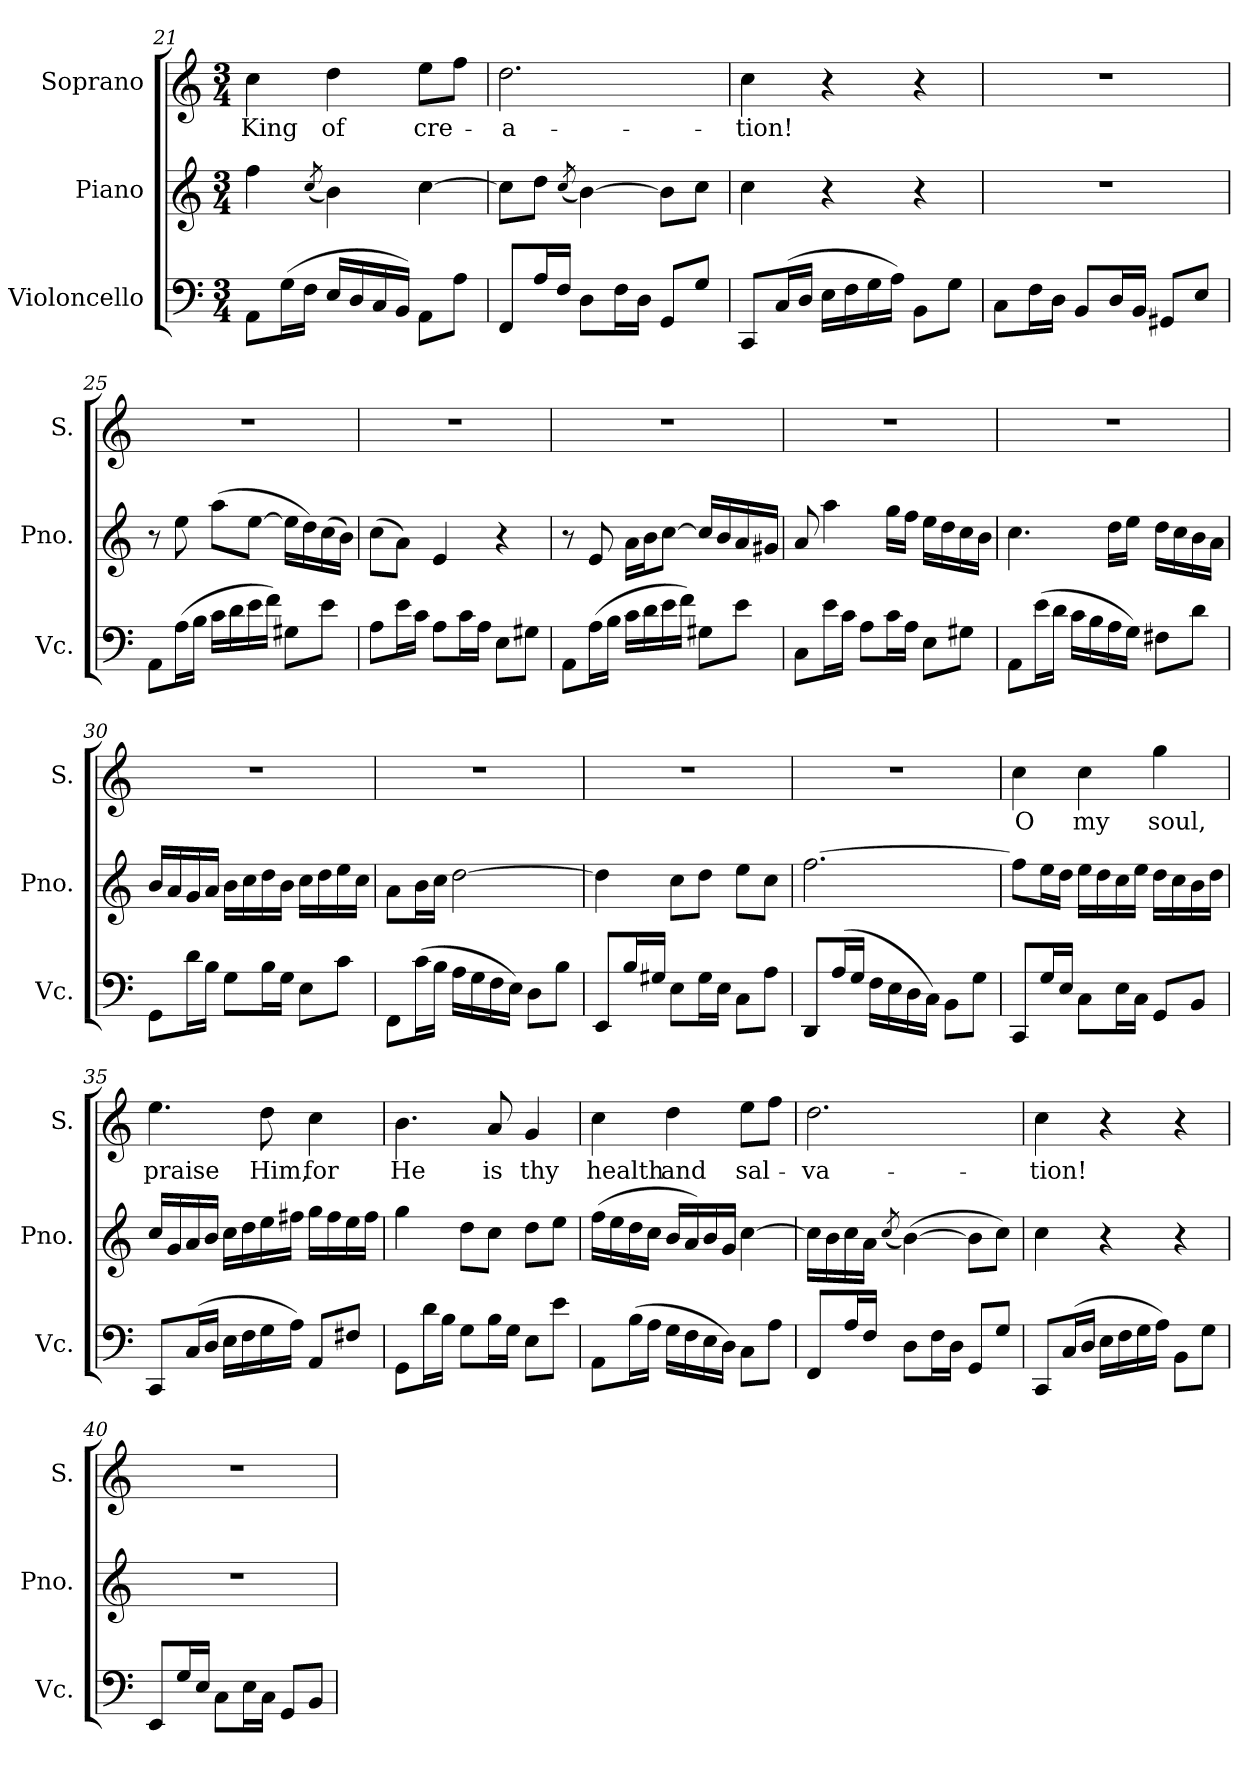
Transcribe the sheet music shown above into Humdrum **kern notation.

**kern	**kern	**kern	**text
*part3	*part2	*part1	*part1
*staff3	*staff2	*staff1	*staff1
*I"Violoncello	*I"Piano	*I"Soprano	*
*I'Vc.	*I'Pno.	*I'S.	*
*clefF4	*clefG2	*clefG2	*
*k[]	*k[]	*k[]	*
*M3/4	*M3/4	*M3/4	*
=21	=21	=21	=21
!	!	!	!LO:LY:b
8AA\L	4ff\	4cc\	King
(>16G\L	.	.	.
16F\JJ	.	.	.
.	(<8qcc/	.	.
!	!	!	!LO:LY:b
16E/LL	4b\)	4dd\	of
16D/	.	.	.
16C/	.	.	.
16BB/JJ)	.	.	.
!	!	!	!LO:LY:b
8AA\L	[4cc\	8ee\L	cre-
8A\J	.	8ff\J	.
=22	=22	=22	=22
!	!	!	!LO:LY:b
8FF/L	8cc\L]	2.dd\	-a-
16A/L	8dd\J	.	.
16F/JJ	.	.	.
.	(<8qcc/	.	.
8D\L	[4b\)	.	.
16F\L	.	.	.
16D\JJ	.	.	.
8GG/L	8b\L]	.	.
8G/J	8cc\J	.	.
=23	=23	=23	=23
!	!	!	!LO:LY:b
8CC/L	4cc\	4cc\	-tion!
(>16C/L	.	.	.
16D/JJ	.	.	.
16E\LL	4r	4r	.
16F\	.	.	.
16G\	.	.	.
16A\JJ)	.	.	.
8BB\L	4r	4r	.
8G\J	.	.	.
=24	=24	=24	=24
8C\L	2.r	2.r	.
16F\L	.	.	.
16D\JJ	.	.	.
8BB/L	.	.	.
16D/L	.	.	.
16BB/JJ	.	.	.
8GG#X/L	.	.	.
8E/J	.	.	.
=25	=25	=25	=25
8AA\L	8r	2.r	.
(>16A\L	8ee\	.	.
16B\JJ	.	.	.
16c\LL	(>8aa\L	.	.
16d\	.	.	.
16e\	[8ee\J	.	.
16f\JJ)	.	.	.
8G#X\L	16ee\LL]	.	.
.	16dd\)	.	.
8e\J	(>16cc\	.	.
.	16b\JJ)	.	.
=26	=26	=26	=26
8A\L	(>8cc\L	2.r	.
16e\L	8a\J)	.	.
16c\JJ	.	.	.
8A\L	4e/	.	.
16c\L	.	.	.
16A\JJ	.	.	.
8E\L	4r	.	.
8G#X\J	.	.	.
=27	=27	=27	=27
8AA\L	8r	2.r	.
(>16A\L	8e/	.	.
16B\JJ	.	.	.
16c\LL	16a\LL	.	.
16d\	16b\J	.	.
16e\	[8cc\J	.	.
16f\JJ)	.	.	.
8G#X\L	16cc/LL]	.	.
.	16b/	.	.
8e\J	16a/	.	.
.	16g#X/JJ	.	.
=28	=28	=28	=28
8C\L	8a/	2.r	.
16e\L	4aa\	.	.
16c\JJ	.	.	.
8A\L	.	.	.
16c\L	16gg\LL	.	.
16A\JJ	16ff\JJ	.	.
8E\L	16ee\LL	.	.
.	16dd\	.	.
8G#X\J	16cc\	.	.
.	16b\JJ	.	.
=29	=29	=29	=29
8AA\L	4.cc\	2.r	.
(>16e\L	.	.	.
16d\JJ	.	.	.
16c\LL	.	.	.
16B\	.	.	.
16A\	16dd\LL	.	.
16G\JJ)	16ee\JJ	.	.
8F#X\L	16dd\LL	.	.
.	16cc\	.	.
8d\J	16b\	.	.
.	16a\JJ	.	.
=30	=30	=30	=30
8GG\L	16b/LL	2.r	.
.	16a/	.	.
16d\L	16g/	.	.
16B\JJ	16a/JJ	.	.
8G\L	16b\LL	.	.
.	16cc\	.	.
16B\L	16dd\	.	.
16G\JJ	16b\JJ	.	.
8E\L	16cc\LL	.	.
.	16dd\	.	.
8c\J	16ee\	.	.
.	16cc\JJ	.	.
=31	=31	=31	=31
8FF\L	8a\L	2.r	.
(>16c\L	16b\L	.	.
16B\JJ	16cc\JJ	.	.
16A\LL	[2dd\	.	.
16G\	.	.	.
16F\	.	.	.
16E\JJ)	.	.	.
8D\L	.	.	.
8B\J	.	.	.
=32	=32	=32	=32
8EE/L	4dd\]	2.r	.
16B/L	.	.	.
16G#X/JJ	.	.	.
8E\L	8cc\L	.	.
16G#\L	8dd\J	.	.
16E\JJ	.	.	.
8C\L	8ee\L	.	.
8A\J	8cc\J	.	.
=33	=33	=33	=33
8DD/L	[2.ff\	2.r	.
(>16A/L	.	.	.
16G/JJ	.	.	.
16F\LL	.	.	.
16E\	.	.	.
16D\	.	.	.
16C\JJ)	.	.	.
8BB\L	.	.	.
8G\J	.	.	.
=34	=34	=34	=34
!	!	!	!LO:LY:b
8CC/L	8ff\L]	4cc\	O
16G/L	16ee\L	.	.
16E/JJ	16dd\JJ	.	.
!	!	!	!LO:LY:b
8C\L	16ee\LL	4cc\	my
.	16dd\	.	.
16E\L	16cc\	.	.
16C\JJ	16ee\JJ	.	.
!	!	!	!LO:LY:b
8GG/L	16dd\LL	4gg\	soul,
.	16cc\	.	.
8BB/J	16b\	.	.
.	16dd\JJ	.	.
=35	=35	=35	=35
!	!	!	!LO:LY:b
8CC/L	16cc/LL	4.ee\	praise
.	16g/	.	.
(>16C/L	16a/	.	.
16D/JJ	16b/JJ	.	.
16E\LL	16cc\LL	.	.
16F\	16dd\	.	.
!	!	!	!LO:LY:b
16G\	16ee\	8dd\	Him,
16A\JJ)	16ff#X\JJ	.	.
!	!	!	!LO:LY:b
8AA/L	16gg\LL	4cc\	for
.	16ff#\	.	.
8F#X/J	16ee\	.	.
.	16ff#\JJ	.	.
=36	=36	=36	=36
!	!	!	!LO:LY:b
8GG\L	4gg\	4.b\	He
16d\L	.	.	.
16B\JJ	.	.	.
8G\L	8dd\L	.	.
!	!	!	!LO:LY:b
16B\L	8cc\J	8a/	is
16G\JJ	.	.	.
!	!	!	!LO:LY:b
8E\L	8dd\L	4g/	thy
8e\J	8ee\J	.	.
=37	=37	=37	=37
!	!	!	!LO:LY:b
8AA\L	(>16ff\LL	4cc\	health
.	16ee\	.	.
(>16B\L	16dd\	.	.
16A\JJ	16cc\JJ	.	.
!	!	!	!LO:LY:b
16G\LL	16b/LL	4dd\	and
16F\	16a/)	.	.
16E\	16b/	.	.
16D\JJ)	16g/JJ	.	.
!	!	!	!LO:LY:b
8C\L	[4cc\	8ee\L	sal-
8A\J	.	8ff\J	.
=38	=38	=38	=38
!	!	!	!LO:LY:b
8FF/L	16cc\LL]	2.dd\	-va-
.	16b\	.	.
16A/L	16cc\	.	.
16F/JJ	16a\JJ	.	.
.	(<8qcc/	.	.
8D\L	(>[4b\)	.	.
16F\L	.	.	.
16D\JJ	.	.	.
8GG/L	8b\L]	.	.
8G/J	8cc\J)	.	.
=39	=39	=39	=39
!	!	!	!LO:LY:b
8CC/L	4cc\	4cc\	-tion!
(>16C/L	.	.	.
16D/JJ	.	.	.
16E\LL	4r	4r	.
16F\	.	.	.
16G\	.	.	.
16A\JJ)	.	.	.
8BB\L	4r	4r	.
8G\J	.	.	.
=40	=40	=40	=40
8EE/L	2.r	2.r	.
16G/L	.	.	.
16E/JJ	.	.	.
8C\L	.	.	.
16E\L	.	.	.
16C\JJ	.	.	.
8GG/L	.	.	.
8BB/J	.	.	.
=	=	=	=
*-	*-	*-	*-
